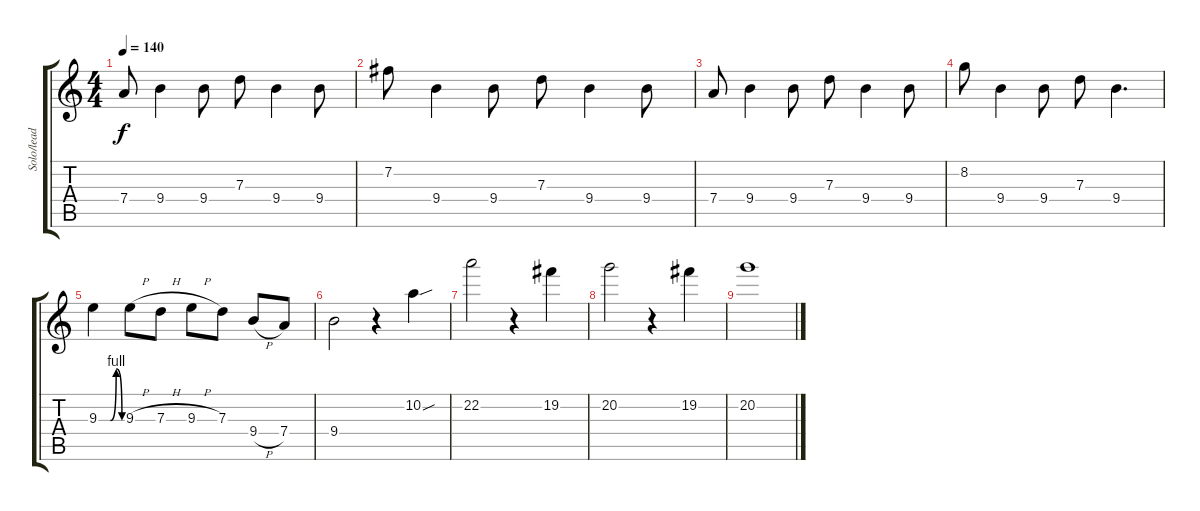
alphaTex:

\track ("Solo/lead" "Solo/lead") {instrument distortionguitar}
\staff {score tabs}
\tuning (E4 B3 G3 D3 A2 E2) {hide}
\ts (4 4)
\tempo 140
\clef g2
\ks c
7.4.8{dy f} 9.4.4 9.4.8 7.3.8 9.4.4 9.4.8 |
7.2.8 9.4.4 9.4.8 7.3.8 9.4.4 9.4.8 |
7.4.8 9.4.4 9.4.8 7.3.8 9.4.4 9.4.8 |
8.2.8 9.4.4 9.4.8 7.3.8 9.4.4{d} |
9.3{be (custom 0 0 30 0 45 4 60 0)}.4 9.3{h}.8 7.3{h}.8 9.3{h}.8 7.3.8 9.4{h}.8 7.4.8 |
9.4.2 r.4 10.2{sou}.4 |
22.2.2 r.4 19.2.4 |
20.2.2 r.4 19.2.4 |
20.2.1
